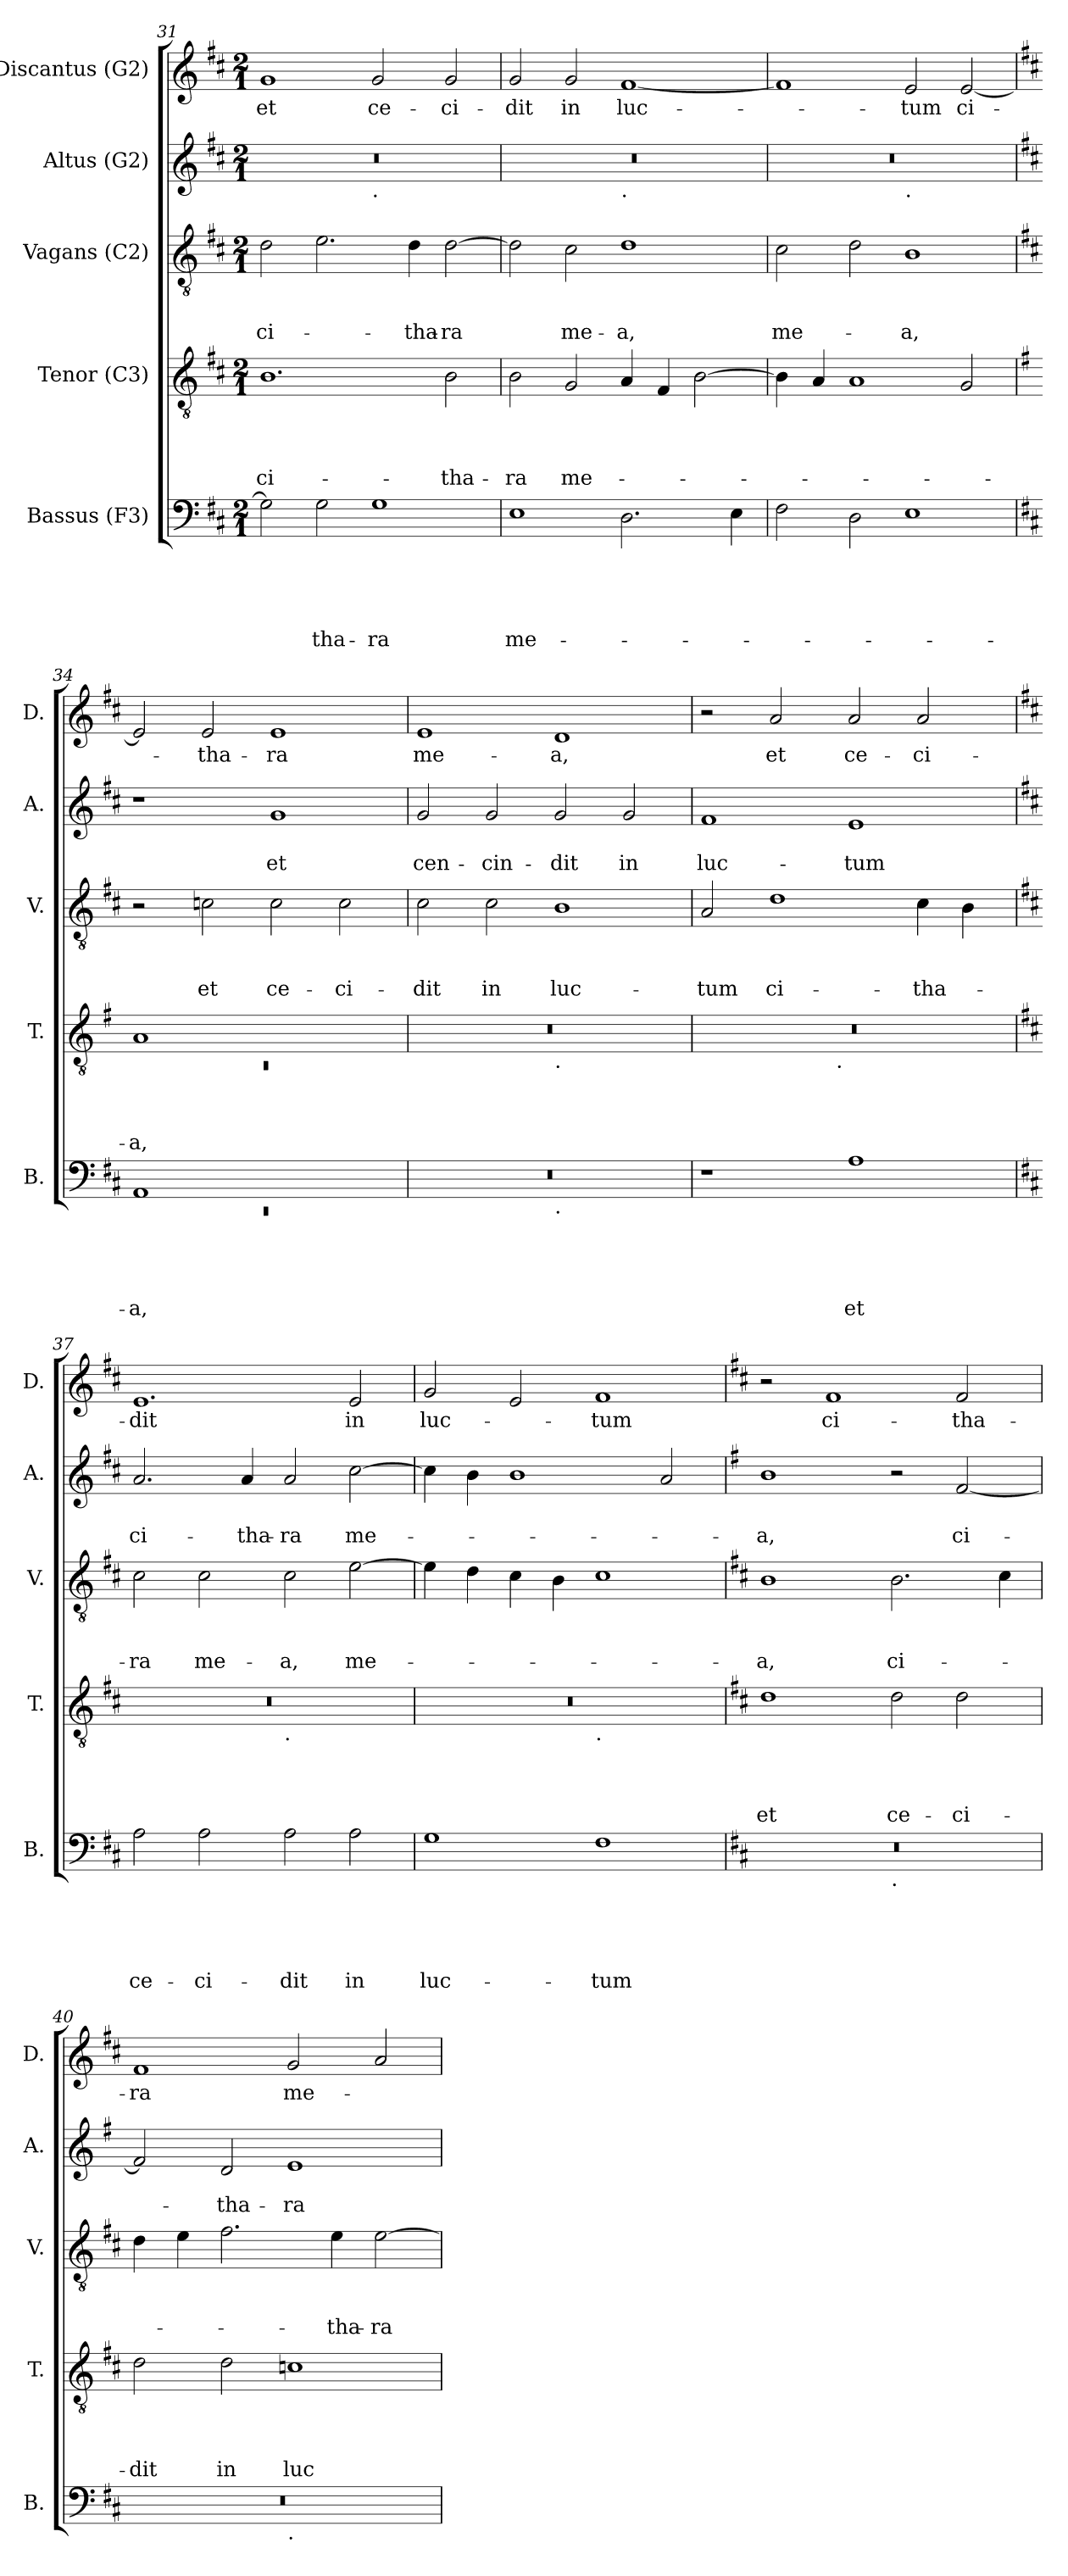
**kern	**text	**text	**text	**text	**text	**kern	**text	**text	**text	**text	**kern	**text	**text	**text	**kern	**text	**text	**kern	**text
*part5	*part5	*part5	*part5	*part5	*part5	*part4	*part4	*part4	*part4	*part4	*part3	*part3	*part3	*part3	*part2	*part2	*part2	*part1	*part1
*staff5	*staff5	*staff5	*staff5	*staff5	*staff5	*staff4	*staff4	*staff4	*staff4	*staff4	*staff3	*staff3	*staff3	*staff3	*staff2	*staff2	*staff2	*staff1	*staff1
*I"Bassus (F3)	*	*	*	*	*	*I"Tenor (C3)	*	*	*	*	*I"Vagans (C2)	*	*	*	*I"Altus (G2)	*	*	*I"Discantus (G2)	*
*I'B.	*	*	*	*	*	*I'T.	*	*	*	*	*I'V.	*	*	*	*I'A.	*	*	*I'D.	*
*clefF4	*	*	*	*	*	*clefGv2	*	*	*	*	*clefGv2	*	*	*	*clefG2	*	*	*clefG2	*
*k[f#c#]	*	*	*	*	*	*k[f#c#]	*	*	*	*	*k[f#c#]	*	*	*	*k[f#c#]	*	*	*k[f#c#]	*
*D:	*	*	*	*	*	*D:	*	*	*	*	*D:	*	*	*	*D:	*	*	*D:	*
*M2/1	*	*	*	*	*	*M2/1	*	*	*	*	*M2/1	*	*	*	*M2/1	*	*	*M2/1	*
=31	=31	=31	=31	=31	=31	=31	=31	=31	=31	=31	=31	=31	=31	=31	=31	=31	=31	=31	=31
!	!	!	!	!	!	!	!	!	!	!LO:LY:b	!	!	!	!LO:LY:b	!	!	!	!	!LO:LY:b
*	*	*	*	*	*	*	*	*	*	*	*	*	*	*	*^	*	*	*	*
2G\]	.	.	.	.	.	1.B	.	.	.	ci-	2d\	.	.	ci-	0r	1ryy	.	.	1g	et
!	!	!	!	!	!LO:LY:b	!	!	!	!	!	!	!	!	!	!	!	!	!	!	!
2G\	.	.	.	.	-tha-	.	.	.	.	.	2.e\	.	.	.	.	.	.	.	.	.
!	!	!	!	!	!	!	!	!	!	!	!	!	!	!	!	!LO:TX:b:t=.	!	!	!	!
!	!	!	!	!	!LO:LY:b	!	!	!	!	!	!	!	!	!	!	!	!	!	!	!LO:LY:b
1G	.	.	.	.	-ra	.	.	.	.	.	.	.	.	.	.	1ryy	.	.	2g/	ce-
!	!	!	!	!	!	!	!	!	!	!	!	!	!	!LO:LY:b	!	!	!	!	!	!
.	.	.	.	.	.	.	.	.	.	.	4d\	.	.	-tha-	.	.	.	.	.	.
!	!	!	!	!	!	!	!	!	!	!LO:LY:b	!	!	!	!LO:LY:b	!	!	!	!	!	!LO:LY:b
.	.	.	.	.	.	2B\	.	.	.	-tha-	[>2d\	.	.	-ra	.	.	.	.	2g/	-ci-
=32	=32	=32	=32	=32	=32	=32	=32	=32	=32	=32	=32	=32	=32	=32	=32	=32	=32	=32	=32	=32
!	!	!	!	!	!LO:LY:b	!	!	!	!	!LO:LY:b	!	!	!	!	!	!	!	!	!	!LO:LY:b
1E	.	.	.	.	me-	2B\	.	.	.	-ra	2d\]	.	.	.	0r	1ryy	.	.	2g/	-dit
!	!	!	!	!	!	!	!	!	!	!LO:LY:b	!	!	!	!LO:LY:b	!	!	!	!	!	!LO:LY:b
.	.	.	.	.	.	2G/	.	.	.	me-	2c#\	.	.	me-	.	.	.	.	2g/	in
!	!	!	!	!	!	!	!	!	!	!	!	!	!	!	!	!LO:TX:b:t=.	!	!	!	!
!	!	!	!	!	!	!	!	!	!	!	!	!	!	!LO:LY:b	!	!	!	!	!	!LO:LY:b
2.D\	.	.	.	.	.	4A/	.	.	.	.	1d	.	.	-a,	.	1ryy	.	.	[>1f#	luc-
.	.	.	.	.	.	4F#/	.	.	.	.	.	.	.	.	.	.	.	.	.	.
.	.	.	.	.	.	[>2B\	.	.	.	.	.	.	.	.	.	.	.	.	.	.
4E\	.	.	.	.	.	.	.	.	.	.	.	.	.	.	.	.	.	.	.	.
!!LO:PB:g=z
=33	=33	=33	=33	=33	=33	=33	=33	=33	=33	=33	=33	=33	=33	=33	=33	=33	=33	=33	=33	=33
!	!	!	!	!	!	!	!	!	!	!	!	!	!	!LO:LY:b	!	!	!	!	!	!
2F#\	.	.	.	.	.	4B\]	.	.	.	.	2c#\	.	.	me-	0r	1ryy	.	.	1f#]	.
.	.	.	.	.	.	4A/	.	.	.	.	.	.	.	.	.	.	.	.	.	.
2D\	.	.	.	.	.	1A	.	.	.	.	2d\	.	.	.	.	.	.	.	.	.
!	!	!	!	!	!	!	!	!	!	!	!	!	!	!	!	!LO:TX:b:t=.	!	!	!	!
!	!	!	!	!	!	!	!	!	!	!	!	!	!	!LO:LY:b	!	!	!	!	!	!LO:LY:b
1E	.	.	.	.	.	.	.	.	.	.	1B	.	.	-a,	.	1ryy	.	.	2e/	-tum
!	!	!	!	!	!	!	!	!	!	!	!	!	!	!	!	!	!	!	!	!LO:LY:b
.	.	.	.	.	.	2G/	.	.	.	.	.	.	.	.	.	.	.	.	[<2e/	ci-
*	*	*	*	*	*	*	*	*	*	*	*	*	*	*	*v	*v	*	*	*	*
=34	=34	=34	=34	=34	=34	=34	=34	=34	=34	=34	=34	=34	=34	=34	=34	=34	=34	=34	=34
*	*	*	*	*	*	*k[f#]	*	*	*	*	*	*	*	*	*	*	*	*	*
*	*	*	*	*	*	*G:	*	*	*	*	*	*	*	*	*	*	*	*	*
*^	*	*	*	*	*	*^	*	*	*	*	*	*	*	*	*^	*	*	*	*
!	!LO:N:vis=1	!	!	!	!	!LO:LY:b	!	!LO:N:vis=1	!	!	!	!LO:LY:b	!	!	!	!	!	!	!	!	!	!
*	*	*	*	*	*	*	*	*	*	*	*	*	*	*	*	*	*v	*v	*	*	*	*
1AA	0rEE	.	.	.	.	-a,	1A	0rC	.	.	.	-a,	2r	.	.	.	1r	.	.	2e/]	.
!	!	!	!	!	!	!	!	!	!	!	!	!	!	!	!	!LO:LY:b	!	!	!	!	!LO:LY:b
.	.	.	.	.	.	.	.	.	.	.	.	.	2cn\	.	.	et	.	.	.	2e/	-tha-
!	!	!	!	!	!	!	!	!	!	!	!	!	!	!	!	!LO:LY:b	!	!	!LO:LY:b	!	!LO:LY:b
1ryy	.	.	.	.	.	.	1ryy	.	.	.	.	.	2c\	.	.	ce-	1g	.	et	1e	-ra
!	!	!	!	!	!	!	!	!	!	!	!	!	!	!	!	!LO:LY:b	!	!	!	!	!
.	.	.	.	.	.	.	.	.	.	.	.	.	2c\	.	.	-ci-	.	.	.	.	.
=35	=35	=35	=35	=35	=35	=35	=35	=35	=35	=35	=35	=35	=35	=35	=35	=35	=35	=35	=35	=35	=35
!	!	!	!	!	!	!	!	!	!	!	!	!	!	!	!	!LO:LY:b	!	!	!LO:LY:b:rj	!	!LO:LY:b
0r	1ryy	.	.	.	.	.	0r	1ryy	.	.	.	.	2c#\	.	.	-dit	2g/	.	cen-	1e	me-
!	!	!	!	!	!	!	!	!	!	!	!	!	!	!	!	!LO:LY:b	!	!	!LO:LY:b	!	!
.	.	.	.	.	.	.	.	.	.	.	.	.	2c#\	.	.	in	2g/	.	-cin-	.	.
!	!	!	!	!	!	!	!	!LO:TX:b:t=.	!	!	!	!	!	!	!	!	!	!	!	!	!
!	!LO:TX:b:t=.	!	!	!	!	!	!	!	!	!	!	!	!	!	!	!	!	!	!	!	!
!	!	!	!	!	!	!	!	!	!	!	!	!	!	!	!	!LO:LY:b	!	!	!LO:LY:b	!	!LO:LY:b
.	1ryy	.	.	.	.	.	.	1ryy	.	.	.	.	1B	.	.	luc-	2g/	.	-dit	1d	-a,
!	!	!	!	!	!	!	!	!	!	!	!	!	!	!	!	!	!	!	!LO:LY:b	!	!
.	.	.	.	.	.	.	.	.	.	.	.	.	.	.	.	.	2g/	.	in	.	.
=36	=36	=36	=36	=36	=36	=36	=36	=36	=36	=36	=36	=36	=36	=36	=36	=36	=36	=36	=36	=36	=36
!	!	!	!	!	!	!	!	!	!	!	!	!	!	!	!	!LO:LY:b	!	!	!LO:LY:b	!	!
*v	*v	*	*	*	*	*	*	*	*	*	*	*	*	*	*	*	*	*	*	*	*
1r	.	.	.	.	.	0r	2ryy	.	.	.	.	2A/	.	.	-tum	1f#	.	luc-	2r	.
!	!	!	!	!	!	!	!	!	!	!	!	!	!	!	!LO:LY:b	!	!	!	!	!LO:LY:b
.	.	.	.	.	.	.	4...ryy	.	.	.	.	1d	.	.	ci-	.	.	.	2a/	et
!	!	!	!	!	!	!	!LO:TX:b:t=.	!	!	!	!	!	!	!	!	!	!	!	!	!
.	.	.	.	.	.	.	1ryy	.	.	.	.	.	.	.	.	.	.	.	.	.
!	!	!	!	!	!LO:LY:b	!	!	!	!	!	!	!	!	!	!	!	!	!LO:LY:b	!	!LO:LY:b
1A	.	.	.	.	et	.	.	.	.	.	.	.	.	.	.	1e	.	-tum	2a/	ce-
!	!	!	!	!	!	!	!	!	!	!	!	!	!	!	!LO:LY:b	!	!	!	!	!LO:LY:b
.	.	.	.	.	.	.	.	.	.	.	.	4c#\	.	.	-tha-	.	.	.	2a/	-ci-
.	.	.	.	.	.	.	.	.	.	.	.	4B\	.	.	.	.	.	.	.	.
.	.	.	.	.	.	.	32ryy	.	.	.	.	.	.	.	.	.	.	.	.	.
!!LO:LB:g=z
=37	=37	=37	=37	=37	=37	=37	=37	=37	=37	=37	=37	=37	=37	=37	=37	=37	=37	=37	=37	=37
*	*	*	*	*	*	*k[f#c#]	*	*	*	*	*	*	*	*	*	*	*	*	*	*
*	*	*	*	*	*	*D:	*	*	*	*	*	*	*	*	*	*	*	*	*	*
!	!	!	!	!	!LO:LY:b	!	!	!	!	!	!	!	!	!	!LO:LY:b	!	!	!LO:LY:b	!	!LO:LY:b
2A\	.	.	.	.	ce-	0r	1ryy	.	.	.	.	2c#\	.	.	-ra	2.a/	.	ci-	1.e	-dit
!	!	!	!	!	!LO:LY:b	!	!	!	!	!	!	!	!	!	!LO:LY:b	!	!	!	!	!
2A\	.	.	.	.	-ci-	.	.	.	.	.	.	2c#\	.	.	me-	.	.	.	.	.
!	!	!	!	!	!	!	!	!	!	!	!	!	!	!	!	!	!	!LO:LY:b	!	!
.	.	.	.	.	.	.	.	.	.	.	.	.	.	.	.	4a/	.	-tha-	.	.
!	!	!	!	!	!	!	!LO:TX:b:t=.	!	!	!	!	!	!	!	!	!	!	!	!	!
!	!	!	!	!	!LO:LY:b	!	!	!	!	!	!	!	!	!	!LO:LY:b	!	!	!LO:LY:b:rj	!	!
2A\	.	.	.	.	-dit	.	1ryy	.	.	.	.	2c#\	.	.	-a,	2a/	.	-ra	.	.
!	!	!	!	!	!LO:LY:b	!	!	!	!	!	!	!	!	!	!LO:LY:b	!	!	!LO:LY:b	!	!LO:LY:b
2A\	.	.	.	.	in	.	.	.	.	.	.	[>2e\	.	.	me-	[>2cc#\	.	me-	2e/	in
=38	=38	=38	=38	=38	=38	=38	=38	=38	=38	=38	=38	=38	=38	=38	=38	=38	=38	=38	=38	=38
!	!	!	!	!	!LO:LY:b	!	!	!	!	!	!	!	!	!	!	!	!	!	!	!LO:LY:b
1G	.	.	.	.	luc-	0r	1ryy	.	.	.	.	4e\]	.	.	.	4cc#\]	.	.	2g/	luc-
.	.	.	.	.	.	.	.	.	.	.	.	4d\	.	.	.	4b\	.	.	.	.
.	.	.	.	.	.	.	.	.	.	.	.	4c#\	.	.	.	1b	.	.	2e/	.
.	.	.	.	.	.	.	.	.	.	.	.	4B\	.	.	.	.	.	.	.	.
!	!	!	!	!	!	!	!LO:TX:b:t=.	!	!	!	!	!	!	!	!	!	!	!	!	!
!	!	!	!	!	!LO:LY:b	!	!	!	!	!	!	!	!	!	!	!	!	!	!	!LO:LY:b
1F#	.	.	.	.	-tum	.	1ryy	.	.	.	.	1c#	.	.	.	.	.	.	1f#	-tum
.	.	.	.	.	.	.	.	.	.	.	.	.	.	.	.	2a/	.	.	.	.
*	*	*	*	*	*	*v	*v	*	*	*	*	*	*	*	*	*	*	*	*	*
=39	=39	=39	=39	=39	=39	=39	=39	=39	=39	=39	=39	=39	=39	=39	=39	=39	=39	=39	=39
*	*	*	*	*	*	*	*	*	*	*	*	*	*	*	*k[f#]	*	*	*	*
*	*	*	*	*	*	*	*	*	*	*	*	*	*	*	*G:	*	*	*	*
*	*	*	*	*	*	*^	*	*	*	*	*	*	*	*	*	*	*	*	*
!	!	!	!	!	!	!	!	!	!	!	!LO:LY:b	!	!	!	!LO:LY:b	!	!	!LO:LY:b	!	!
*^	*	*	*	*	*	*v	*v	*	*	*	*	*	*	*	*	*	*	*	*	*
0r	1ryy	.	.	.	.	.	1d	.	.	.	et	1B	.	.	-a,	1b	.	-a,	2r	.
!	!	!	!	!	!	!	!	!	!	!	!	!	!	!	!	!	!	!	!	!LO:LY:b
.	.	.	.	.	.	.	.	.	.	.	.	.	.	.	.	.	.	.	1f#	ci-
!	!LO:TX:b:t=.	!	!	!	!	!	!	!	!	!	!	!	!	!	!	!	!	!	!	!
!	!	!	!	!	!	!	!	!	!	!	!LO:LY:b	!	!	!	!LO:LY:b	!	!	!	!	!
.	1ryy	.	.	.	.	.	2d\	.	.	.	ce-	2.B\	.	.	ci-	2r	.	.	.	.
!	!	!	!	!	!	!	!	!	!	!	!LO:LY:b	!	!	!	!	!	!	!LO:LY:b	!	!LO:LY:b
.	.	.	.	.	.	.	2d\	.	.	.	-ci-	.	.	.	.	[<2f#/	.	ci-	2f#/	-tha-
.	.	.	.	.	.	.	.	.	.	.	.	4c#\	.	.	.	.	.	.	.	.
=40	=40	=40	=40	=40	=40	=40	=40	=40	=40	=40	=40	=40	=40	=40	=40	=40	=40	=40	=40	=40
!	!	!	!	!	!	!	!	!	!	!	!LO:LY:b	!	!	!	!	!	!	!	!	!LO:LY:b
0r	1ryy	.	.	.	.	.	2d\	.	.	.	-dit	4d\	.	.	.	2f#/]	.	.	1f#	-ra
.	.	.	.	.	.	.	.	.	.	.	.	4e\	.	.	.	.	.	.	.	.
!	!	!	!	!	!	!	!	!	!	!	!LO:LY:b	!	!	!	!	!	!	!LO:LY:b	!	!
.	.	.	.	.	.	.	2d\	.	.	.	in	2.f#\	.	.	.	2d/	.	-tha-	.	.
!	!LO:TX:b:t=.	!	!	!	!	!	!	!	!	!	!	!	!	!	!	!	!	!	!	!
!	!	!	!	!	!	!	!	!	!	!	!LO:LY:b	!	!	!	!	!	!	!LO:LY:b	!	!LO:LY:b
.	1ryy	.	.	.	.	.	1cn	.	.	.	luc-	.	.	.	.	1e	.	-ra	2g/	me-
!	!	!	!	!	!	!	!	!	!	!	!	!	!	!	!LO:LY:b	!	!	!	!	!
.	.	.	.	.	.	.	.	.	.	.	.	4e\	.	.	-tha-	.	.	.	.	.
!	!	!	!	!	!	!	!	!	!	!	!	!	!	!	!LO:LY:b	!	!	!	!	!
.	.	.	.	.	.	.	.	.	.	.	.	[<2e\	.	.	-ra	.	.	.	2a/	.
*v	*v	*	*	*	*	*	*	*	*	*	*	*	*	*	*	*	*	*	*	*
=	=	=	=	=	=	=	=	=	=	=	=	=	=	=	=	=	=	=	=
*-	*-	*-	*-	*-	*-	*-	*-	*-	*-	*-	*-	*-	*-	*-	*-	*-	*-	*-	*-
